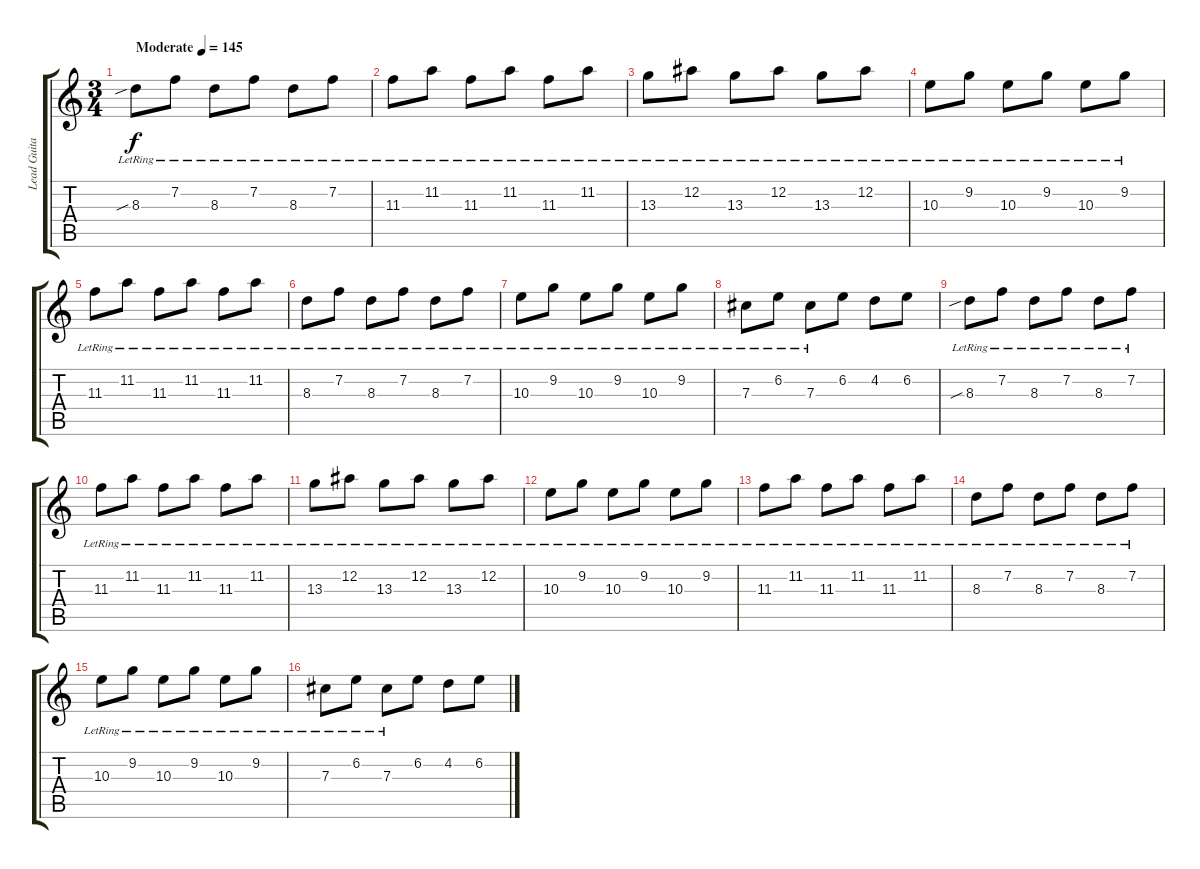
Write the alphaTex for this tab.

\track ("Lead Guitar" "Lead Guita") {instrument distortionguitar}
\staff {score tabs}
\tuning (Eb4 Bb3 Gb3 Db3 Ab2 Db2) {hide}
\ts (3 4)
\tempo (145 "Moderate")
\clef g2
\ks c
8.3{sib lr}.8{dy f instrument electricguitarclean} 7.2{lr}.8 8.3{lr}.8 7.2{lr}.8 8.3{lr}.8 7.2{lr}.8 |
11.3{lr}.8 11.2{lr}.8 11.3{lr}.8 11.2{lr}.8 11.3{lr}.8 11.2{lr}.8 |
13.3{lr}.8 12.2{lr}.8 13.3{lr}.8 12.2{lr}.8 13.3{lr}.8 12.2{lr}.8 |
10.3{lr}.8 9.2{lr}.8 10.3{lr}.8 9.2{lr}.8 10.3{lr}.8 9.2{lr}.8 |
11.3{lr}.8 11.2{lr}.8 11.3{lr}.8 11.2{lr}.8 11.3{lr}.8 11.2{lr}.8 |
8.3{lr}.8 7.2{lr}.8 8.3{lr}.8 7.2{lr}.8 8.3{lr}.8 7.2{lr}.8 |
10.3{lr}.8 9.2{lr}.8 10.3{lr}.8 9.2{lr}.8 10.3{lr}.8 9.2{lr}.8 |
7.3{lr}.8 6.2{lr}.8 7.3{lr}.8 6.2.8 4.2.8 6.2.8 |
8.3{sib lr}.8 7.2{lr}.8 8.3{lr}.8 7.2{lr}.8 8.3{lr}.8 7.2{lr}.8 |
11.3{lr}.8 11.2{lr}.8 11.3{lr}.8 11.2{lr}.8 11.3{lr}.8 11.2{lr}.8 |
13.3{lr}.8 12.2{lr}.8 13.3{lr}.8 12.2{lr}.8 13.3{lr}.8 12.2{lr}.8 |
10.3{lr}.8 9.2{lr}.8 10.3{lr}.8 9.2{lr}.8 10.3{lr}.8 9.2{lr}.8 |
11.3{lr}.8 11.2{lr}.8 11.3{lr}.8 11.2{lr}.8 11.3{lr}.8 11.2{lr}.8 |
8.3{lr}.8 7.2{lr}.8 8.3{lr}.8 7.2{lr}.8 8.3{lr}.8 7.2{lr}.8 |
10.3{lr}.8 9.2{lr}.8 10.3{lr}.8 9.2{lr}.8 10.3{lr}.8 9.2{lr}.8 |
7.3{lr}.8 6.2{lr}.8 7.3{lr}.8 6.2.8 4.2.8 6.2.8
